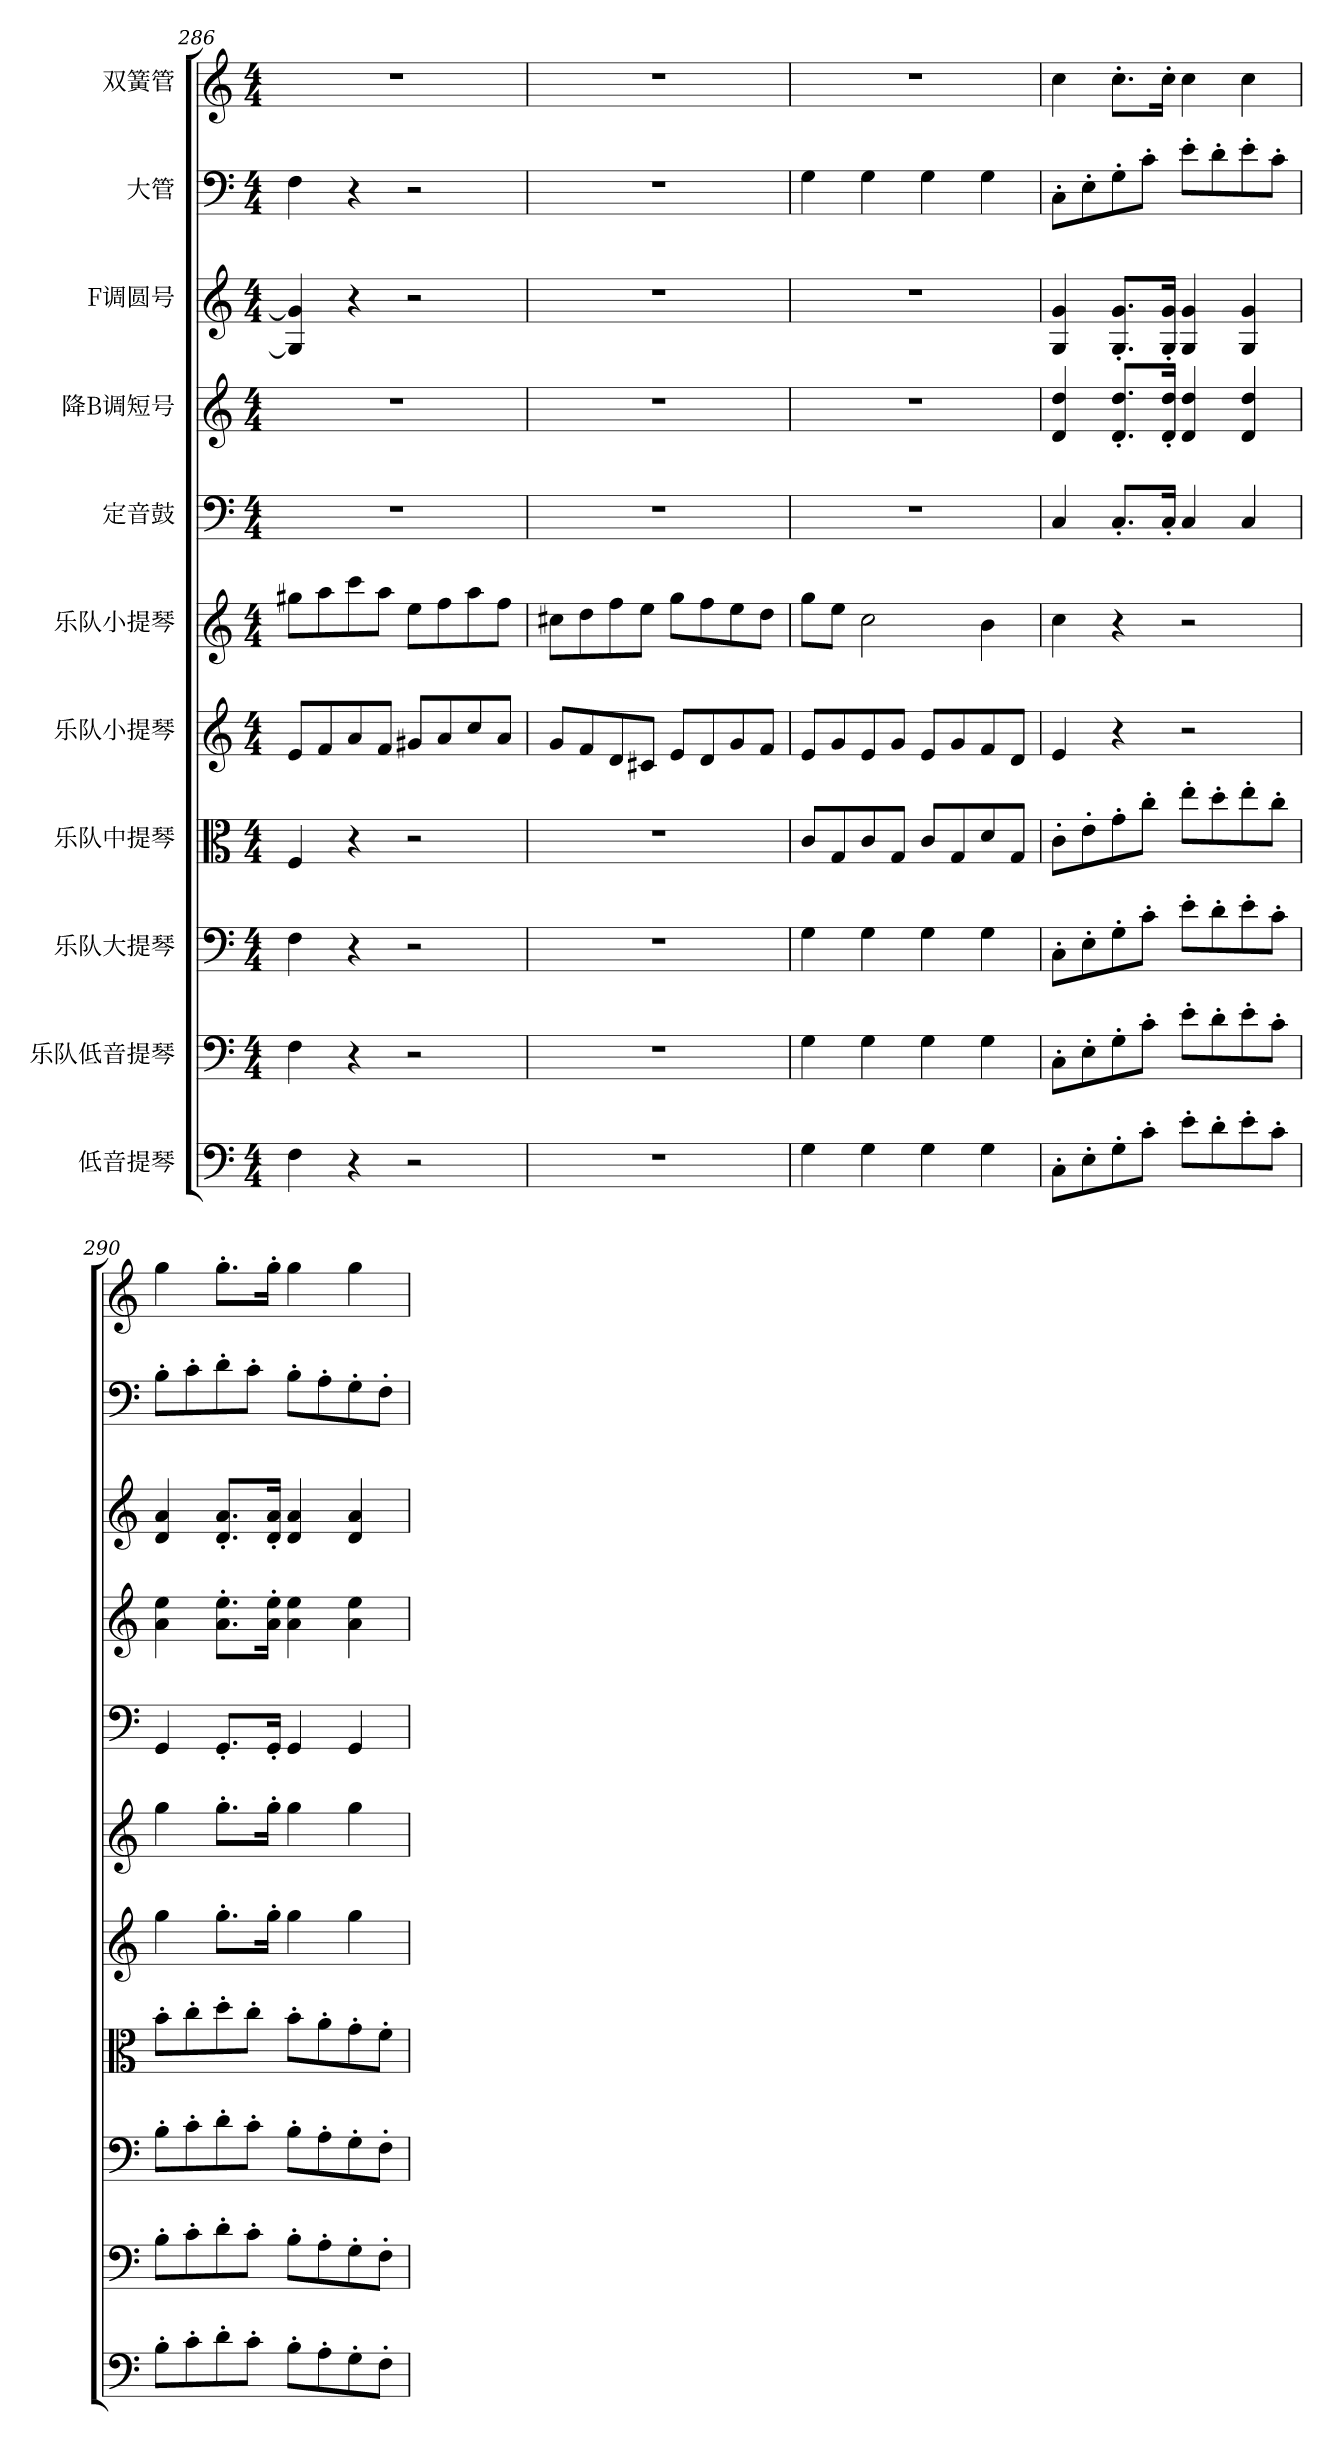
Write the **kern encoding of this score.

**kern	**kern	**kern	**kern	**kern	**kern	**kern	**kern	**kern	**kern	**kern
*part11	*part10	*part9	*part8	*part7	*part6	*part5	*part4	*part3	*part2	*part1
*staff11	*staff10	*staff9	*staff8	*staff7	*staff6	*staff5	*staff4	*staff3	*staff2	*staff1
*I"低音提琴	*I"乐队低音提琴	*I"乐队大提琴	*I"乐队中提琴	*I"乐队小提琴	*I"乐队小提琴	*I"定音鼓	*I"降B调短号	*I"F调圆号	*I"大管	*I"双簧管
!!LO:PB:g=z
*clefF4	*clefF4	*clefF4	*clefC3	*clefG2	*clefG2	*clefF4	*clefG2	*clefG2	*clefF4	*clefG2
*ITrd7c12	*ITrd7c12	*	*	*	*	*	*ITrd1c2	*ITrd4c7	*	*
*k[]	*k[]	*k[]	*k[]	*k[]	*k[]	*k[]	*k[b-e-]	*k[b-]	*k[]	*k[]
*M4/4	*M4/4	*M4/4	*M4/4	*M4/4	*M4/4	*M4/4	*M4/4	*M4/4	*M4/4	*M4/4
=286	=286	=286	=286	=286	=286	=286	=286	=286	=286	=286
4FF\	4FF\	4F\	4F/	8e/L	8gg#X\L	1r	1r	4C/] 4c/]	4F\	1r
.	.	.	.	8f/	8aa\	.	.	.	.	.
4r	4r	4r	4r	8a/	8ccc\	.	.	4r	4r	.
.	.	.	.	8f/J	8aa\J	.	.	.	.	.
2r	2r	2r	2r	8g#X/L	8ee\L	.	.	2r	2r	.
.	.	.	.	8a/	8ff\	.	.	.	.	.
.	.	.	.	8cc/	8aa\	.	.	.	.	.
.	.	.	.	8a/J	8ff\J	.	.	.	.	.
=287	=287	=287	=287	=287	=287	=287	=287	=287	=287	=287
1r	1r	1r	1r	8g/L	8cc#X\L	1r	1r	1r	1r	1r
.	.	.	.	8f/	8dd\	.	.	.	.	.
.	.	.	.	8d/	8ff\	.	.	.	.	.
.	.	.	.	8c#X/J	8ee\J	.	.	.	.	.
.	.	.	.	8e/L	8gg\L	.	.	.	.	.
.	.	.	.	8d/	8ff\	.	.	.	.	.
.	.	.	.	8g/	8ee\	.	.	.	.	.
.	.	.	.	8f/J	8dd\J	.	.	.	.	.
=288	=288	=288	=288	=288	=288	=288	=288	=288	=288	=288
4GG\	4GG\	4G\	8c/L	8e/L	8gg\L	1r	1r	1r	4G\	1r
.	.	.	8G/	8g/	8ee\J	.	.	.	.	.
4GG\	4GG\	4G\	8c/	8e/	2cc\	.	.	.	4G\	.
.	.	.	8G/J	8g/J	.	.	.	.	.	.
4GG\	4GG\	4G\	8c/L	8e/L	.	.	.	.	4G\	.
.	.	.	8G/	8g/	.	.	.	.	.	.
4GG\	4GG\	4G\	8d/	8f/	4b\	.	.	.	4G\	.
.	.	.	8G/J	8d/J	.	.	.	.	.	.
=289	=289	=289	=289	=289	=289	=289	=289	=289	=289	=289
8CC'\L	8CC'\L	8C'\L	8c'\L	4e/	4cc\	4C/	4c/ 4cc/	4C/ 4c/	8C'\L	4cc\
8EE'\	8EE'\	8E'\	8e'\	.	.	.	.	.	8E'\	.
8GG'\	8GG'\	8G'\	8g'\	4r	4r	8.C'/L	8.c/' 8.cc/'L	8.C/' 8.c/'L	8G'\	8.cc'\L
8C'\J	8C'\J	8c'\J	8cc'\J	.	.	.	.	.	8c'\J	.
.	.	.	.	.	.	16C'/Jk	16c/' 16cc/'Jk	16C/' 16c/'Jk	.	16cc'\Jk
8E'\L	8E'\L	8e'\L	8ee'\L	2r	2r	4C/	4c/ 4cc/	4C/ 4c/	8e'\L	4cc\
8D'\	8D'\	8d'\	8dd'\	.	.	.	.	.	8d'\	.
8E'\	8E'\	8e'\	8ee'\	.	.	4C/	4c/ 4cc/	4C/ 4c/	8e'\	4cc\
8C'\J	8C'\J	8c'\J	8cc'\J	.	.	.	.	.	8c'\J	.
!!LO:PB:g=z
=290	=290	=290	=290	=290	=290	=290	=290	=290	=290	=290
8BB'\L	8BB'\L	8B'\L	8b'\L	4gg\	4gg\	4GG/	4g\ 4dd\	4G/ 4d/	8B'\L	4gg\
8C'\	8C'\	8c'\	8cc'\	.	.	.	.	.	8c'\	.
8D'\	8D'\	8d'\	8dd'\	8.gg'\L	8.gg'\L	8.GG'/L	8.g\' 8.dd\'L	8.G/' 8.d/'L	8d'\	8.gg'\L
8C'\J	8C'\J	8c'\J	8cc'\J	.	.	.	.	.	8c'\J	.
.	.	.	.	16gg'\Jk	16gg'\Jk	16GG'/Jk	16g\' 16dd\'Jk	16G/' 16d/'Jk	.	16gg'\Jk
8BB'\L	8BB'\L	8B'\L	8b'\L	4gg\	4gg\	4GG/	4g\ 4dd\	4G/ 4d/	8B'\L	4gg\
8AA'\	8AA'\	8A'\	8a'\	.	.	.	.	.	8A'\	.
8GG'\	8GG'\	8G'\	8g'\	4gg\	4gg\	4GG/	4g\ 4dd\	4G/ 4d/	8G'\	4gg\
8FF'\J	8FF'\J	8F'\J	8f'\J	.	.	.	.	.	8F'\J	.
=	=	=	=	=	=	=	=	=	=	=
*-	*-	*-	*-	*-	*-	*-	*-	*-	*-	*-
